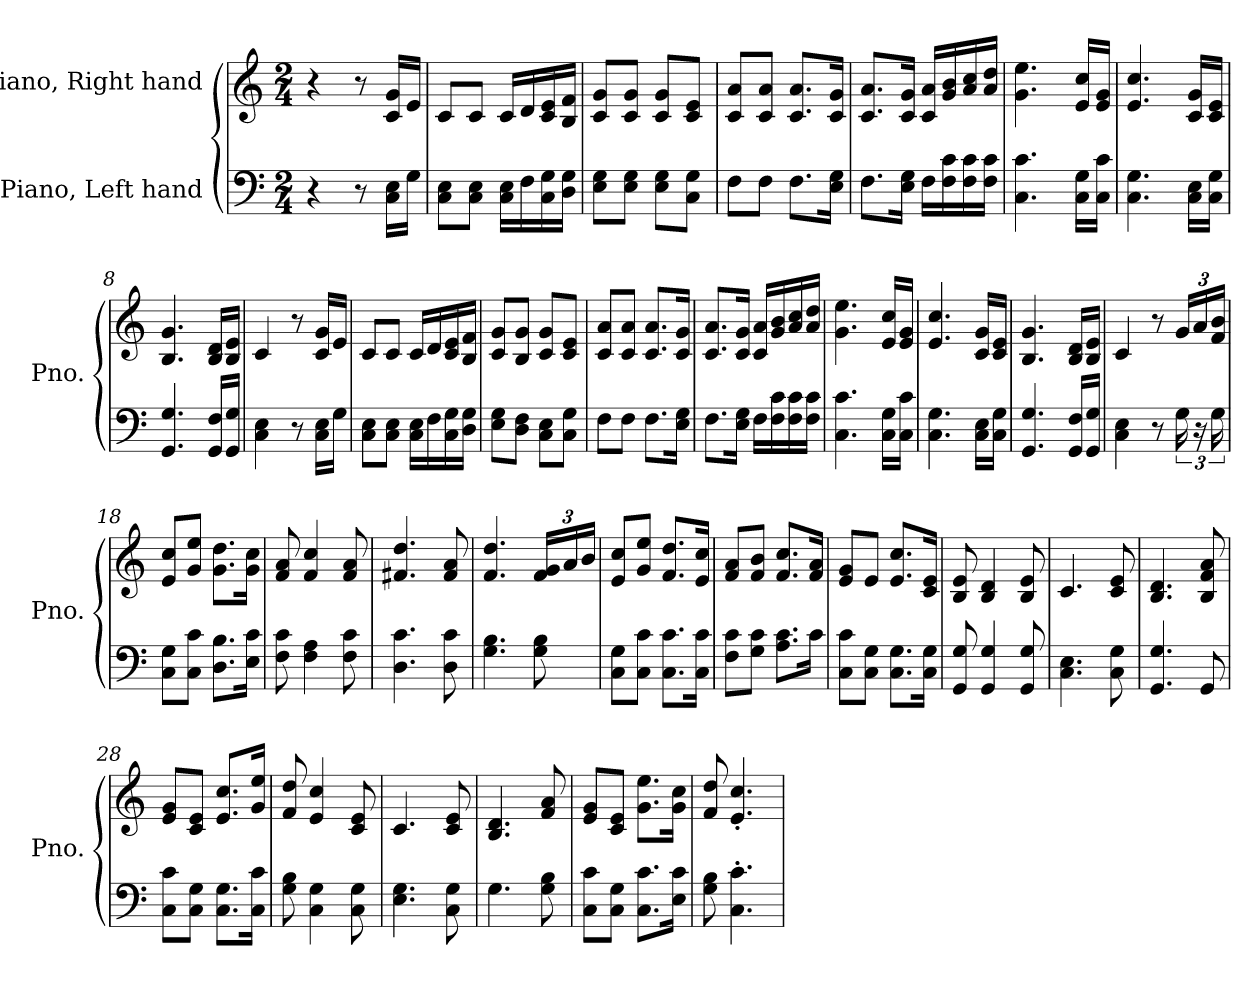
**kern	**kern
*part2	*part1
*staff2	*staff1
*I"Piano, Left hand	*I"Piano, Right hand
*I'Pno.	*I'Pno.
*clefF4	*clefG2
*k[]	*k[]
*M2/4	*M2/4
*MM70	*MM70
=1	=1
4r	4r
8r	8r
16C\ 16E\LL	16c/ 16g/LL
16G\JJ	16e/JJ
=2	=2
8C\ 8E\L	8c/L
8C\ 8E\J	8c/J
16C\ 16E\LL	16c/LL
16F\	16d/
16C\ 16G\	16c/ 16e/
16D\ 16G\JJ	16B/ 16f/JJ
=3	=3
8E\ 8G\L	8c/ 8g/L
8E\ 8G\J	8c/ 8g/J
8E\ 8G\L	8c/ 8g/L
8C\ 8G\J	8c/ 8e/J
=4	=4
8F\L	8c/ 8a/L
8F\J	8c/ 8a/J
8.F\L	8.c/ 8.a/L
16E\ 16G\Jk	16c/ 16g/Jk
=5	=5
8.F\L	8.c/ 8.a/L
16E\ 16G\Jk	16c/ 16g/Jk
16F\LL	16c/ 16a/LL
16F\ 16c\	16g/ 16b/
16F\ 16c\	16a/ 16cc/
16F\ 16c\JJ	16a/ 16dd/JJ
!!LO:LB:g=z
=6	=6
4.C\ 4.c\	4.g\ 4.ee\
16C\ 16G\LL	16e/ 16cc/LL
16C\ 16c\JJ	16e/ 16g/JJ
=7	=7
4.C\ 4.G\	4.e/ 4.cc/
16C\ 16E\LL	16c/ 16g/LL
16C\ 16G\JJ	16c/ 16e/JJ
=8	=8
4.GG/ 4.G/	4.B/ 4.g/
16GG/ 16F/LL	16B/ 16d/LL
16GG/ 16G/JJ	16B/ 16e/JJ
=9	=9
4C\ 4E\	4c/
8r	8r
16C\ 16E\LL	16c/ 16g/LL
16G\JJ	16e/JJ
=10	=10
8C\ 8E\L	8c/L
8C\ 8E\J	8c/J
16C\ 16E\LL	16c/LL
16F\	16d/
16C\ 16G\	16c/ 16e/
16D\ 16G\JJ	16B/ 16f/JJ
=11	=11
8E\ 8G\L	8c/ 8g/L
8D\ 8F\J	8B/ 8g/J
8C\ 8E\L	8c/ 8g/L
8C\ 8G\J	8c/ 8e/J
=12	=12
8F\L	8c/ 8a/L
8F\J	8c/ 8a/J
8.F\L	8.c/ 8.a/L
16E\ 16G\Jk	16c/ 16g/Jk
!!LO:LB:g=z
=13	=13
8.F\L	8.c/ 8.a/L
16E\ 16G\Jk	16c/ 16g/Jk
16F\LL	16c/ 16a/LL
16F\ 16c\	16g/ 16b/
16F\ 16c\	16a/ 16cc/
16F\ 16c\JJ	16a/ 16dd/JJ
=14	=14
4.C\ 4.c\	4.g\ 4.ee\
16C\ 16G\LL	16e/ 16cc/LL
16C\ 16c\JJ	16e/ 16g/JJ
=15	=15
4.C\ 4.G\	4.e/ 4.cc/
16C\ 16E\LL	16c/ 16g/LL
16C\ 16G\JJ	16c/ 16e/JJ
=16	=16
4.GG/ 4.G/	4.B/ 4.g/
16GG/ 16F/LL	16B/ 16d/LL
16GG/ 16G/JJ	16B/ 16e/JJ
=17	=17
4C\ 4E\	4c/
8r	8r
*	*Xbrackettup
24G\	24g/LL
24r	24a/
24G\	24f/ 24b/JJ
=18	=18
8C\ 8G\L	8e/ 8cc/L
8C\ 8c\J	8g/ 8ee/J
8.D\ 8.B\L	8.g\ 8.dd\L
16E\ 16c\Jk	16g\ 16cc\Jk
=19	=19
8F\ 8c\	8f/ 8a/
4F\ 4A\	4f/ 4cc/
8F\ 8c\	8f/ 8a/
!!LO:LB:g=z
=20	=20
4.D\ 4.c\	4.f#X/ 4.dd/
8D\ 8c\	8f#/ 8a/
=21	=21
4.G\ 4.B\	4.f/ 4.dd/
8G\ 8B\	24f/ 24g/LL
.	24a/
.	24b/JJ
=22	=22
8C\ 8G\L	8e/ 8cc/L
8C\ 8c\J	8g/ 8ee/J
8.C\ 8.c\L	8.f/ 8.dd/L
16C\ 16c\Jk	16e/ 16cc/Jk
=23	=23
8F\ 8c\L	8f/ 8a/L
8G\ 8c\J	8f/ 8b/J
8.A\ 8.c\L	8.f/ 8.cc/L
16c\Jk	16f/ 16a/Jk
=24	=24
8C\ 8c\L	8e/ 8g/L
8C\ 8G\J	8e/J
8.C\ 8.G\L	8.e/ 8.cc/L
16C\ 16G\Jk	16c/ 16e/Jk
=25	=25
8GG/ 8G/	8B/ 8e/
4GG/ 4G/	4B/ 4d/
8GG/ 8G/	8B/ 8e/
=26	=26
4.C\ 4.E\	4.c/
8C\ 8G\	8c/ 8e/
!!LO:LB:g=z
=27	=27
4.GG/ 4.G/	4.B/ 4.d/
8GG/	8B/ 8f/ 8a/
=28	=28
8C\ 8c\L	8e/ 8g/L
8C\ 8G\J	8c/ 8e/J
8.C\ 8.G\L	8.e/ 8.cc/L
16C\ 16c\Jk	16g/ 16ee/Jk
=29	=29
8G\ 8B\	8f/ 8dd/
4C\ 4G\	4e/ 4cc/
8C\ 8G\	8c/ 8e/
=30	=30
4.E\ 4.G\	4.c/
8C\ 8G\	8c/ 8e/
=31	=31
4.G\	4.B/ 4.d/
8G\ 8B\	8f/ 8a/
=32	=32
8C\ 8c\L	8e/ 8g/L
8C\ 8G\J	8c/ 8e/J
8.C\ 8.c\L	8.g\ 8.ee\L
16E\ 16c\Jk	16g\ 16cc\Jk
=33	=33
8G\ 8B\	8f/ 8dd/
4.C\' 4.c\'	4.e/' 4.cc/'
=	=
*-	*-
